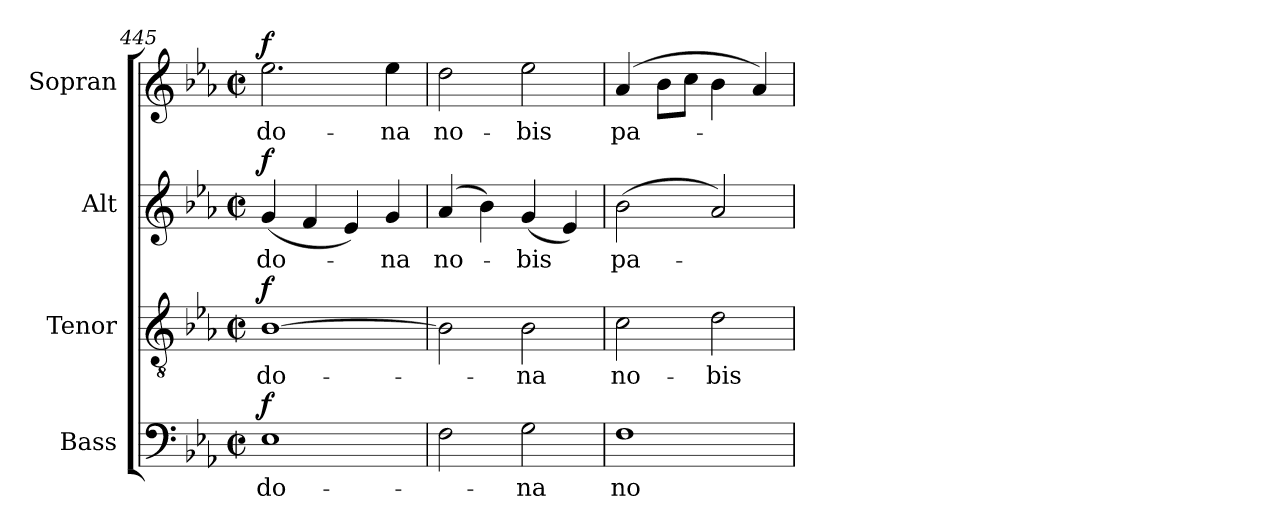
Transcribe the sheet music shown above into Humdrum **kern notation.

**kern	**text	**dynam	**kern	**text	**dynam	**kern	**text	**dynam	**kern	**text	**dynam
*part4	*part4	*part4	*part3	*part3	*part3	*part2	*part2	*part2	*part1	*part1	*part1
*staff4	*staff4	*staff4	*staff3	*staff3	*staff3	*staff2	*staff2	*staff2	*staff1	*staff1	*staff1
*I"Bass	*	*	*I"Tenor	*	*	*I"Alt	*	*	*I"Sopran	*	*
*I'B.	*	*	*I'T.	*	*	*I'A.	*	*	*I'S.	*	*
*clefF4	*	*	*clefGv2	*	*	*clefG2	*	*	*clefG2	*	*
*k[b-e-a-]	*	*	*k[b-e-a-]	*	*	*k[b-e-a-]	*	*	*k[b-e-a-]	*	*
*E-:	*	*	*E-:	*	*	*E-:	*	*	*E-:	*	*
*M2/2	*	*	*M2/2	*	*	*M2/2	*	*	*M2/2	*	*
*met(c|)	*	*	*met(c|)	*	*	*met(c|)	*	*	*met(c|)	*	*
=445	=445	=445	=445	=445	=445	=445	=445	=445	=445	=445	=445
!	!LO:LY:b	!LO:DY:a	!	!LO:LY:b	!LO:DY:a	!	!LO:LY:b	!LO:DY:a	!	!LO:LY:b	!LO:DY:a
1E-	do-	f	[1B-	do-	f	(<4g/	do-	f	2.ee-\	do-	f
.	.	.	.	.	.	4f/	.	.	.	.	.
.	.	.	.	.	.	4e-/)	.	.	.	.	.
!	!	!	!	!	!	!	!LO:LY:b	!	!	!LO:LY:b	!
.	.	.	.	.	.	4g/	-na	.	4ee-\	-na	.
=446	=446	=446	=446	=446	=446	=446	=446	=446	=446	=446	=446
!	!	!	!	!	!	!	!LO:LY:b	!	!	!LO:LY:b	!
2F\	.	.	2B-\]	.	.	(4a-/	no-	.	2dd\	no-	.
.	.	.	.	.	.	4b-\)	.	.	.	.	.
!	!LO:LY:b	!	!	!LO:LY:b	!	!	!LO:LY:b	!	!	!LO:LY:b	!
2G\	-na	.	2B-\	-na	.	(<4g/	-bis	.	2ee-\	-bis	.
.	.	.	.	.	.	4e-/)	.	.	.	.	.
=447	=447	=447	=447	=447	=447	=447	=447	=447	=447	=447	=447
!	!LO:LY:b	!	!	!LO:LY:b	!	!	!LO:LY:b	!	!	!LO:LY:b	!
1F	no-	.	2c\	no-	.	(>2b-\	pa-	.	(4a-/	pa-	.
.	.	.	.	.	.	.	.	.	8b-\L	.	.
.	.	.	.	.	.	.	.	.	8cc\J	.	.
!	!	!	!	!LO:LY:b	!	!	!	!	!	!	!
.	.	.	2d\	-bis	.	2a-/)	.	.	4b-\	.	.
.	.	.	.	.	.	.	.	.	4a-/)	.	.
=	=	=	=	=	=	=	=	=	=	=	=
*-	*-	*-	*-	*-	*-	*-	*-	*-	*-	*-	*-
